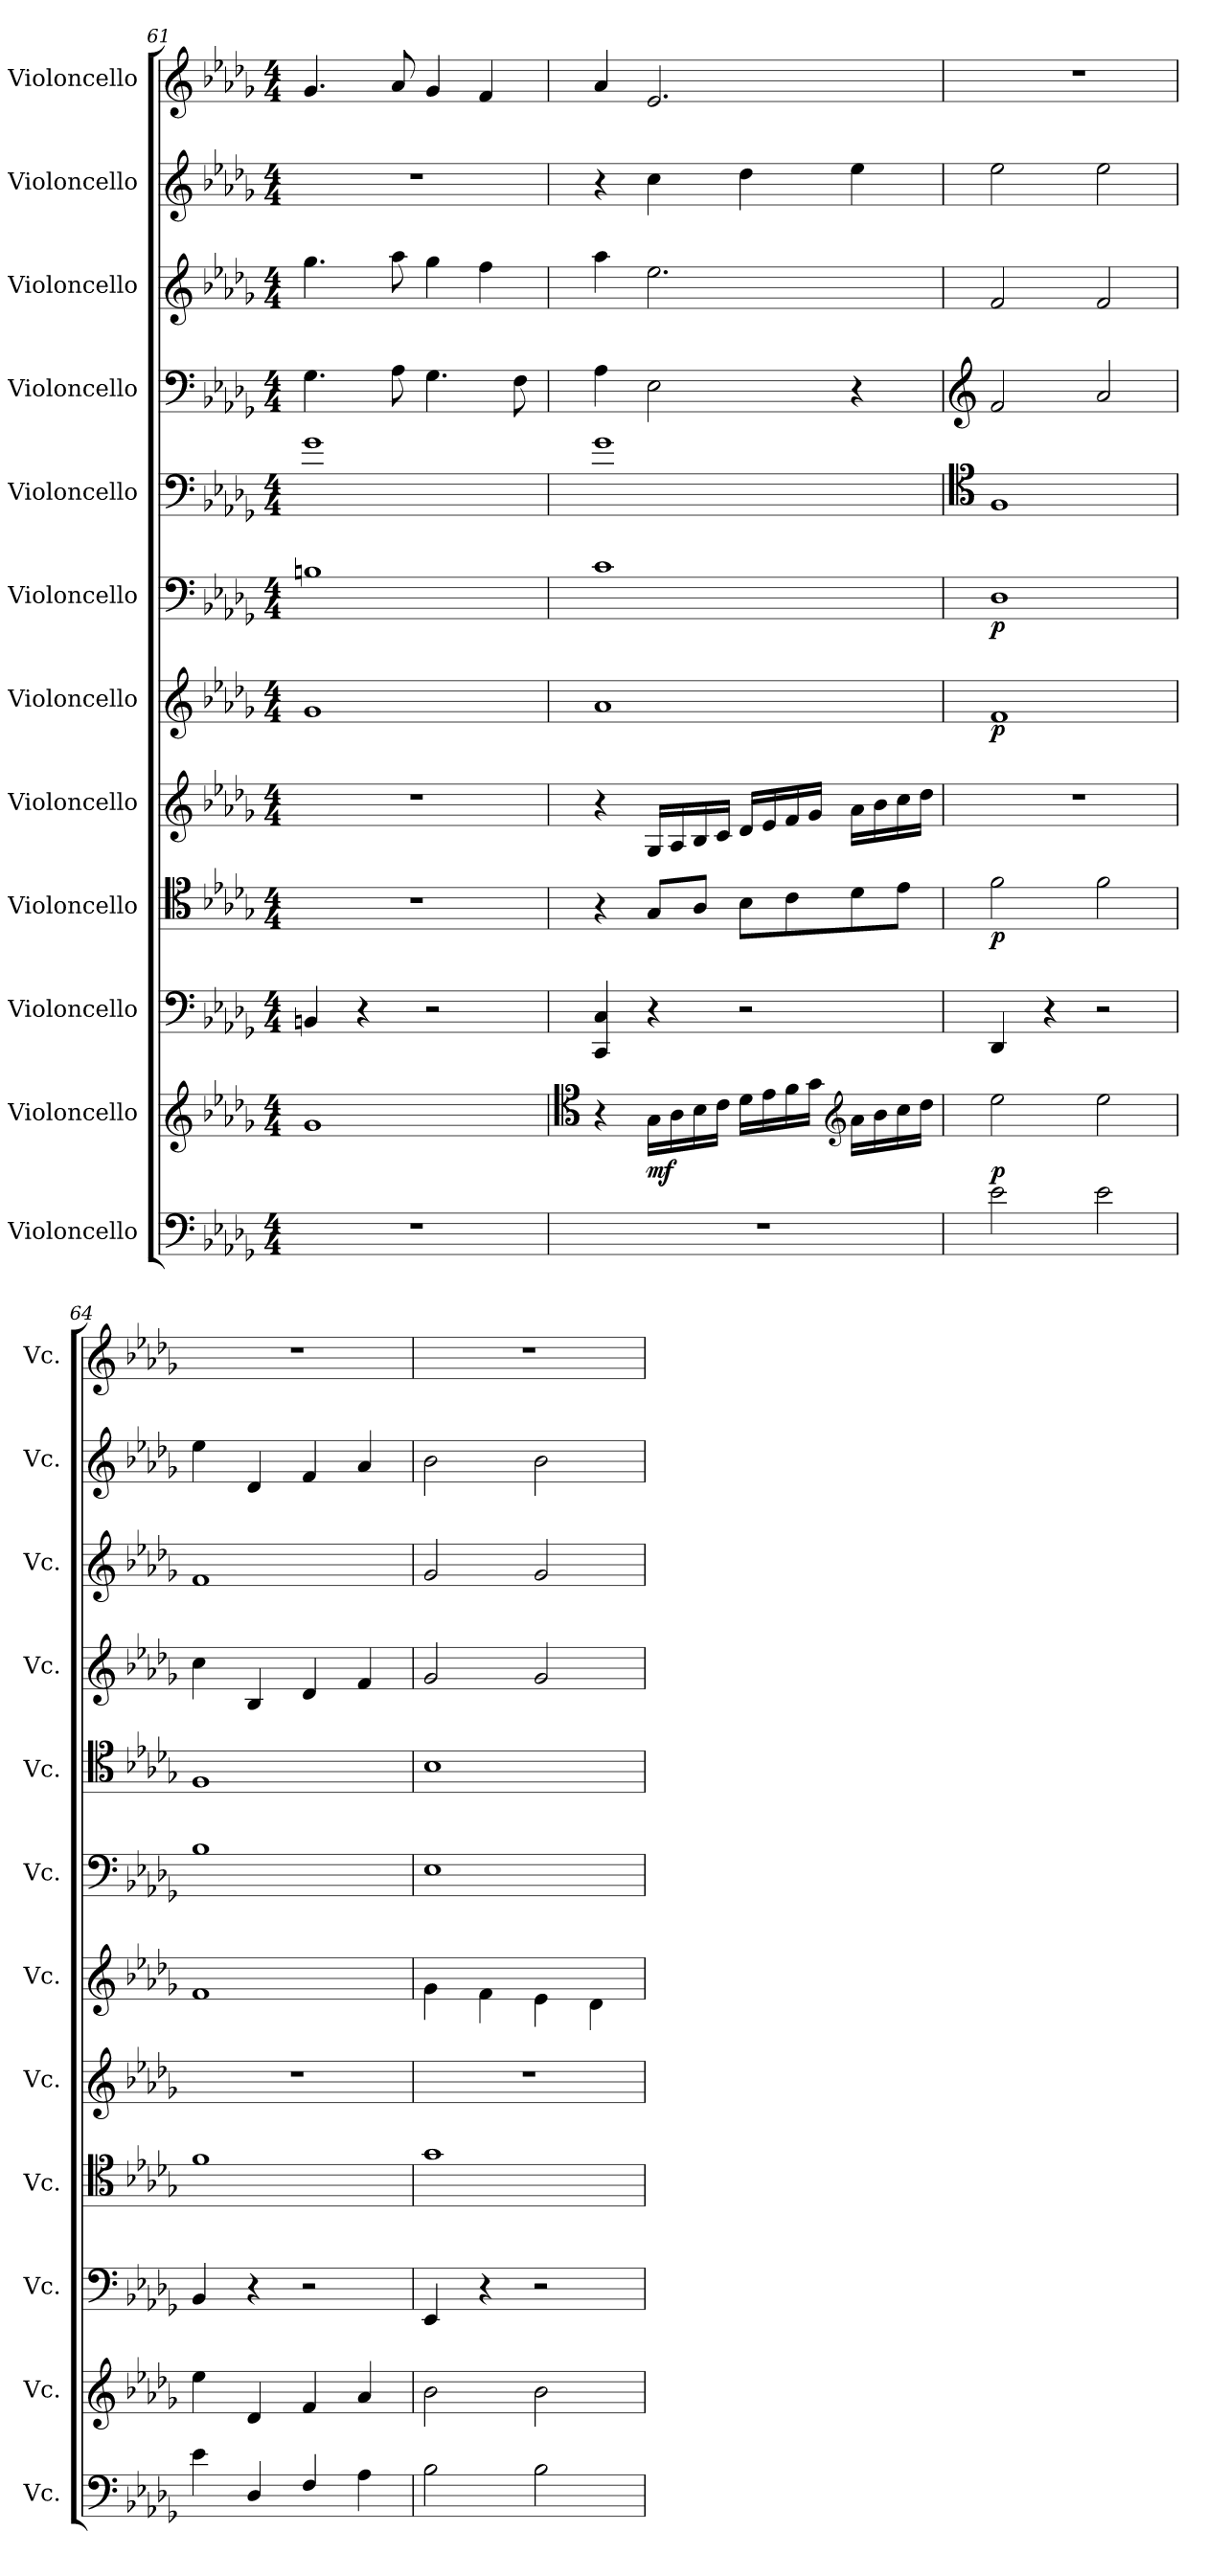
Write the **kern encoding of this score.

**kern	**kern	**dynam	**kern	**kern	**dynam	**kern	**kern	**dynam	**kern	**dynam	**kern	**kern	**kern	**kern	**kern
*part12	*part11	*part11	*part10	*part9	*part9	*part8	*part7	*part7	*part6	*part6	*part5	*part4	*part3	*part2	*part1
*staff12	*staff11	*staff11	*staff10	*staff9	*staff9	*staff8	*staff7	*staff7	*staff6	*staff6	*staff5	*staff4	*staff3	*staff2	*staff1
*I"Violoncello	*I"Violoncello	*	*I"Violoncello	*I"Violoncello	*	*I"Violoncello	*I"Violoncello	*	*I"Violoncello	*	*I"Violoncello	*I"Violoncello	*I"Violoncello	*I"Violoncello	*I"Violoncello
*I'Vc.	*I'Vc.	*	*I'Vc.	*I'Vc.	*	*I'Vc.	*I'Vc.	*	*I'Vc.	*	*I'Vc.	*I'Vc.	*I'Vc.	*I'Vc.	*I'Vc.
*clefF4	*clefG2	*	*clefF4	*clefC4	*	*clefG2	*clefG2	*	*clefF4	*	*clefF4	*clefF4	*clefG2	*clefG2	*clefG2
*k[b-e-a-d-g-]	*k[b-e-a-d-g-]	*	*k[b-e-a-d-g-]	*k[b-e-a-d-g-]	*	*k[b-e-a-d-g-]	*k[b-e-a-d-g-]	*	*k[b-e-a-d-g-]	*	*k[b-e-a-d-g-]	*k[b-e-a-d-g-]	*k[b-e-a-d-g-]	*k[b-e-a-d-g-]	*k[b-e-a-d-g-]
*M4/4	*M4/4	*	*M4/4	*M4/4	*	*M4/4	*M4/4	*	*M4/4	*	*M4/4	*M4/4	*M4/4	*M4/4	*M4/4
=61	=61	=61	=61	=61	=61	=61	=61	=61	=61	=61	=61	=61	=61	=61	=61
1r	1g-	.	4BBn/	1r	.	1r	1g-	.	1Bn	.	1g-	4.G-\	4.gg-\	1r	4.g-/
.	.	.	4r	.	.	.	.	.	.	.	.	.	.	.	.
.	.	.	.	.	.	.	.	.	.	.	.	8A-\	8aa-\	.	8a-/
.	.	.	2r	.	.	.	.	.	.	.	.	4.G-\	4gg-\	.	4g-/
.	.	.	.	.	.	.	.	.	.	.	.	.	4ff\	.	4f/
.	.	.	.	.	.	.	.	.	.	.	.	8F\	.	.	.
!!LO:PB:g=z
=62	=62	=62	=62	=62	=62	=62	=62	=62	=62	=62	=62	=62	=62	=62	=62
*	*clefC4	*	*	*	*	*	*	*	*	*	*	*	*	*	*
1r	4r	.	4CC/ 4C/	4r	.	4r	1a-	.	1c	.	1g-	4A-\	4aa-\	4r	4a-/
!	!	!LO:DY:b	!	!	!LO:DY:b	!	!	!	!	!	!	!	!	!	!
!	!	!	!	!	!LO:DY:n=1:a	!	!	!	!	!	!	!	!	!	!
.	16G-\LL	mf	4r	8G-/L	mf mf	16G-/LL	.	.	.	.	.	2E-\	2.ee-\	4cc\	2.e-/
.	16A-\	.	.	.	.	16A-/	.	.	.	.	.	.	.	.	.
.	16B-\	.	.	8A-/J	.	16B-/	.	.	.	.	.	.	.	.	.
.	16c\JJ	.	.	.	.	16c/JJ	.	.	.	.	.	.	.	.	.
.	16d-\LL	.	2r	8B-\L	.	16d-/LL	.	.	.	.	.	.	.	4dd-\	.
.	16e-\	.	.	.	.	16e-/	.	.	.	.	.	.	.	.	.
.	16f\	.	.	8c\	.	16f/	.	.	.	.	.	.	.	.	.
.	16g-\JJ	.	.	.	.	16g-/JJ	.	.	.	.	.	.	.	.	.
*	*clefG2	*	*	*	*	*	*	*	*	*	*	*	*	*	*
.	16a-\LL	.	.	8d-\	.	16a-\LL	.	.	.	.	.	4r	.	4ee-\	.
.	16b-\	.	.	.	.	16b-\	.	.	.	.	.	.	.	.	.
.	16cc\	.	.	8e-\J	.	16cc\	.	.	.	.	.	.	.	.	.
.	16dd-\JJ	.	.	.	.	16dd-\JJ	.	.	.	.	.	.	.	.	.
=63	=63	=63	=63	=63	=63	=63	=63	=63	=63	=63	=63	=63	=63	=63	=63
*	*	*	*	*	*	*	*	*	*	*	*clefC4	*clefG2	*	*	*
!	!	!LO:DY:b	!	!	!LO:DY:b	!	!	!LO:DY:b	!	!LO:DY:b	!	!	!	!	!
2e-\	2ee-\	p	4DD-/	2f\	p	1r	1f	p	1D-	p	1F	2f/	2f/	2ee-\	1r
.	.	.	4r	.	.	.	.	.	.	.	.	.	.	.	.
2e-\	2ee-\	.	2r	2f\	.	.	.	.	.	.	.	2a-/	2f/	2ee-\	.
=64	=64	=64	=64	=64	=64	=64	=64	=64	=64	=64	=64	=64	=64	=64	=64
4e-\	4ee-\	.	4BB-/	1f	.	1r	1f	.	1B-	.	1F	4cc\	1f	4ee-\	1r
4D-/	4d-/	.	4r	.	.	.	.	.	.	.	.	4B-/	.	4d-/	.
4F/	4f/	.	2r	.	.	.	.	.	.	.	.	4d-/	.	4f/	.
4A-\	4a-/	.	.	.	.	.	.	.	.	.	.	4f/	.	4a-/	.
=65	=65	=65	=65	=65	=65	=65	=65	=65	=65	=65	=65	=65	=65	=65	=65
2B-\	2b-\	.	4EE-/	1g-	.	1r	4g-\	.	1E-	.	1B-	2g-/	2g-/	2b-\	1r
.	.	.	4r	.	.	.	4f\	.	.	.	.	.	.	.	.
2B-\	2b-\	.	2r	.	.	.	4e-\	.	.	.	.	2g-/	2g-/	2b-\	.
.	.	.	.	.	.	.	4d-\	.	.	.	.	.	.	.	.
=	=	=	=	=	=	=	=	=	=	=	=	=	=	=	=
*-	*-	*-	*-	*-	*-	*-	*-	*-	*-	*-	*-	*-	*-	*-	*-
